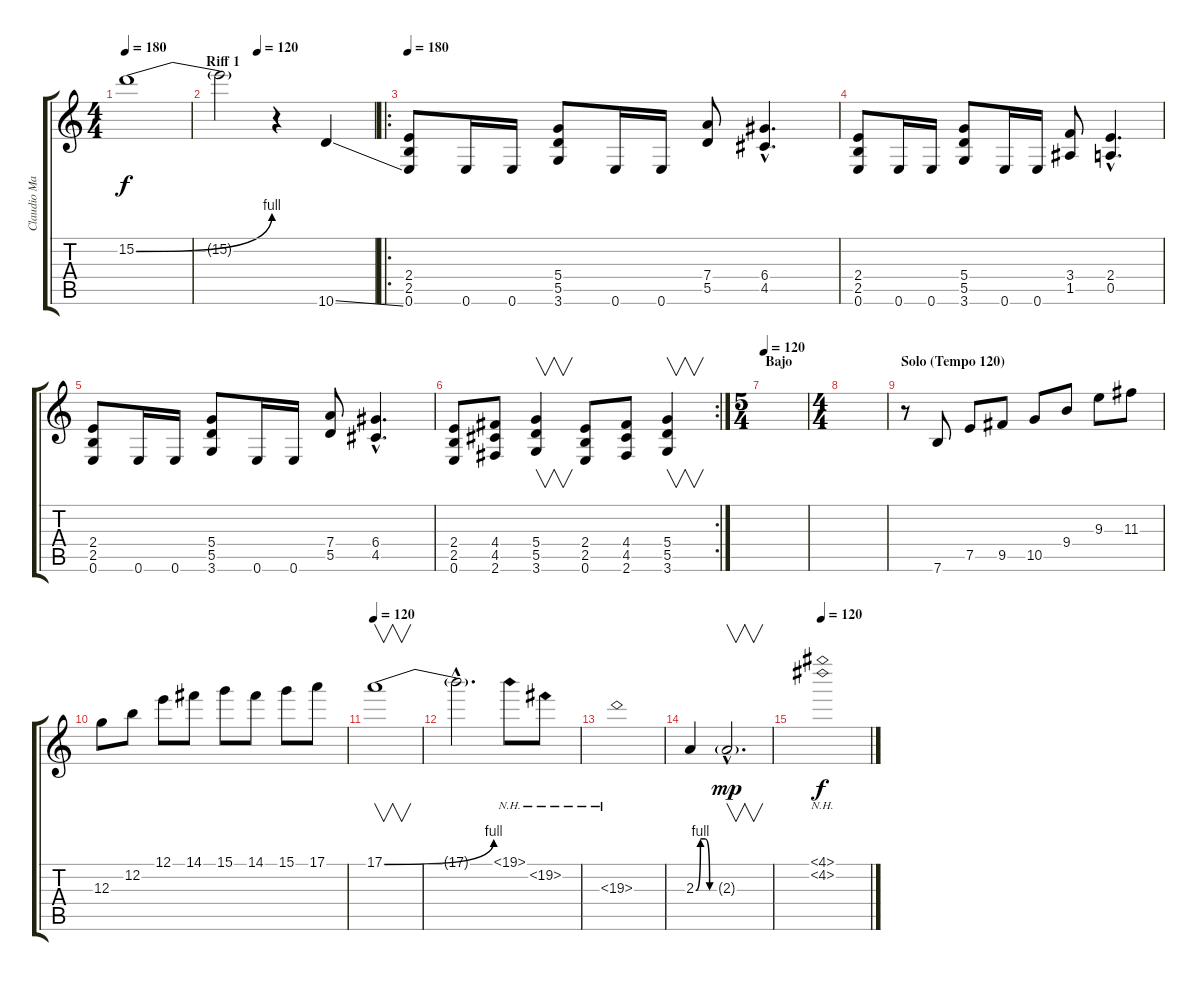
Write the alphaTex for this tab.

\track ("Claudio Marciello (Gtr 1)" "Claudio Ma") {instrument overdrivenguitar}
\staff {score tabs}
\tuning (E4 B3 G3 D3 A2 E2) {hide}
\ts (4 4)
\tempo 180
\clef g2
\ks c
15.2{be (bend 0 0 60 4)}.1{dy f} |
\section ("" "Riff 1")
\tempo (120 0.25)
15.2{t}.2 r.4 10.6{ss}.4 |
\ro
\tempo 180
(2.4 2.5 0.6).8 0.6.16 0.6.16 (5.4 5.5 3.6).8 0.6.16 0.6.16 (7.4 5.5).8 (6.4{hac} 4.5{hac}).4{d} |
(2.4 2.5 0.6).8 0.6.16 0.6.16 (5.4 5.5 3.6).8 0.6.16 0.6.16 (3.4 1.5).8 (2.4{hac} 0.5{hac}).4{d} |
(2.4 2.5 0.6).8 0.6.16 0.6.16 (5.4 5.5 3.6).8 0.6.16 0.6.16 (7.4 5.5).8 (6.4{hac} 4.5{hac}).4{d} |
\rc 2
(2.4 2.5 0.6).8 (4.4 4.5 2.6).8 (5.4 5.5 3.6).4{v} (2.4 2.5 0.6).8 (4.4 4.5 2.6).8 (5.4 5.5 3.6).4{v} |
\ts (5 4)
\section ("" "Bajo")
\tempo 120
|
\ts (4 4)
|
\section ("" "Solo (Tempo 120)")
r.8 7.6.8 7.5.8 9.5.8 10.5.8 9.4.8 9.3.8 11.3.8 |
12.3.8 12.2.8 12.1.8 14.1.8 15.1.8 14.1.8 15.1.8 17.1.8 |
\tempo 120
17.1{be (bend 0 0 60 4)}.1{v} |
17.1{hac t}.2{d} 19.1{nh}.8 19.2{nh}.8 |
19.3{nh}.1 |
2.3{be (custom 0 0 15 4 30 4 45 0 60 0)}.4 2.3{g hac}.2{v d dy mp} |
\tempo 120
(4.1{nh} 4.2{nh}).1{dy f}
